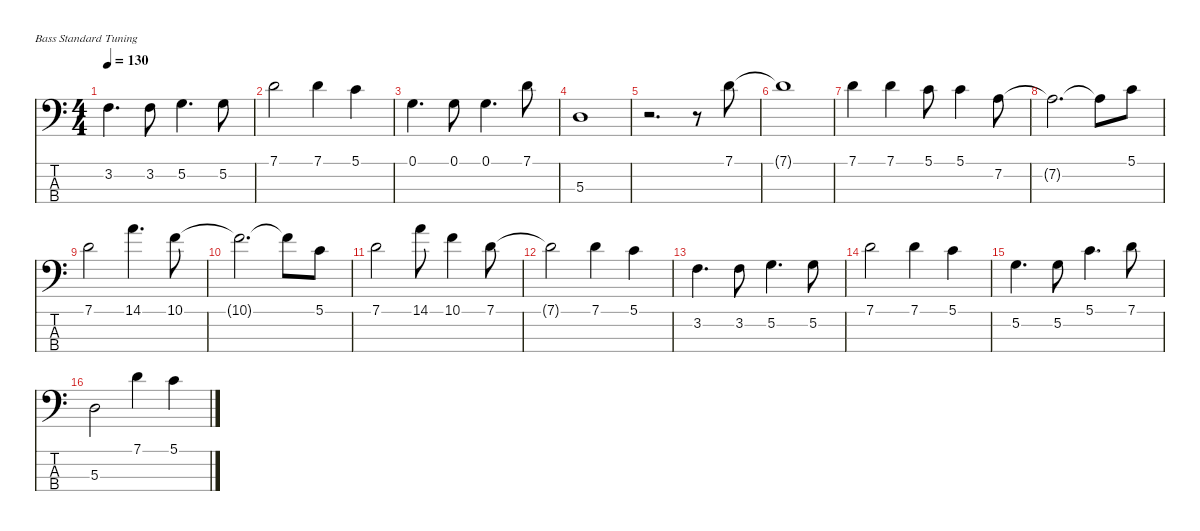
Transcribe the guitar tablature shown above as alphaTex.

\defaultSystemsLayout 4
\hideDynamics
\bracketExtendMode nobrackets
\singleTrackTrackNamePolicy hidden
\multiTrackTrackNamePolicy hidden
\otherSystemsTrackNameOrientation horizontal
\track ("Bass guitar" "el.guit.") {defaultSystemsLayout 8 instrument electricguitarclean}
\staff {score tabs}
\tuning (G2 D2 A1 E1)
\ts (4 4)
\tempo 130
\clef f4
\ks c
3.2.4{d dy f beam Down} 3.2.8{beam Down} 5.2.4{d beam Down} 5.2.8{beam Down} |
7.1.2{beam Down} 7.1.4{beam Down} 5.1.4{beam Down} |
0.1.4{d beam Down} 0.1.8{beam Down} 0.1.4{d beam Down} 7.1.8{beam Down} |
5.3.1{beam Down} |
r.2{d instrument electricguitarclean beam Down} r.8{beam Down} 7.1.8{beam Down} |
7.1{t}.1{beam Down} |
7.1.4{beam Down} 7.1.4{beam Down} 5.1.8{beam Down} 5.1.4{beam Down} 7.2.8{beam Down} |
7.2{t}.2{d beam Down} 7.2{t}.8{beam Down} 5.1.8{beam Down} |
7.1.2{beam Down} 14.1.4{d beam Down} 10.1.8{beam Down} |
10.1{t}.2{d beam Down} 10.1{t}.8{beam Down} 5.1.8{beam Down} |
7.1.2{beam Down} 14.1.8{beam Down} 10.1.4{beam Down} 7.1.8{beam Down} |
7.1{t}.2{instrument overdrivenguitar beam Down} 7.1.4{beam Down} 5.1.4{beam Down} |
3.2.4{d beam Down} 3.2.8{beam Down} 5.2.4{d beam Down} 5.2.8{beam Down} |
7.1.2{beam Down} 7.1.4{beam Down} 5.1.4{beam Down} |
5.2.4{d beam Down} 5.2.8{beam Down} 5.1.4{d beam Down} 7.1.8{beam Down} |
5.3.2{beam Down} 7.1.4{beam Down} 5.1.4{beam Down}
